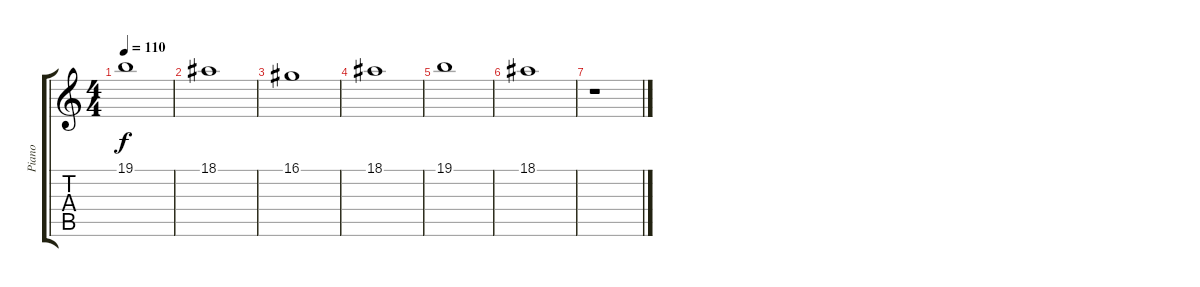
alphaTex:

\track ("Piano" "Piano") {instrument brightacousticpiano}
\staff {score tabs}
\tuning (E4 B3 G3 D3 A2 E2) {hide}
\ts (4 4)
\tempo 110
\clef g2
\ks c
19.1.1{dy f} |
18.1.1 |
16.1.1 |
18.1.1 |
19.1.1 |
18.1.1 |
r.1{volume 13 instrument brightacousticpiano}
